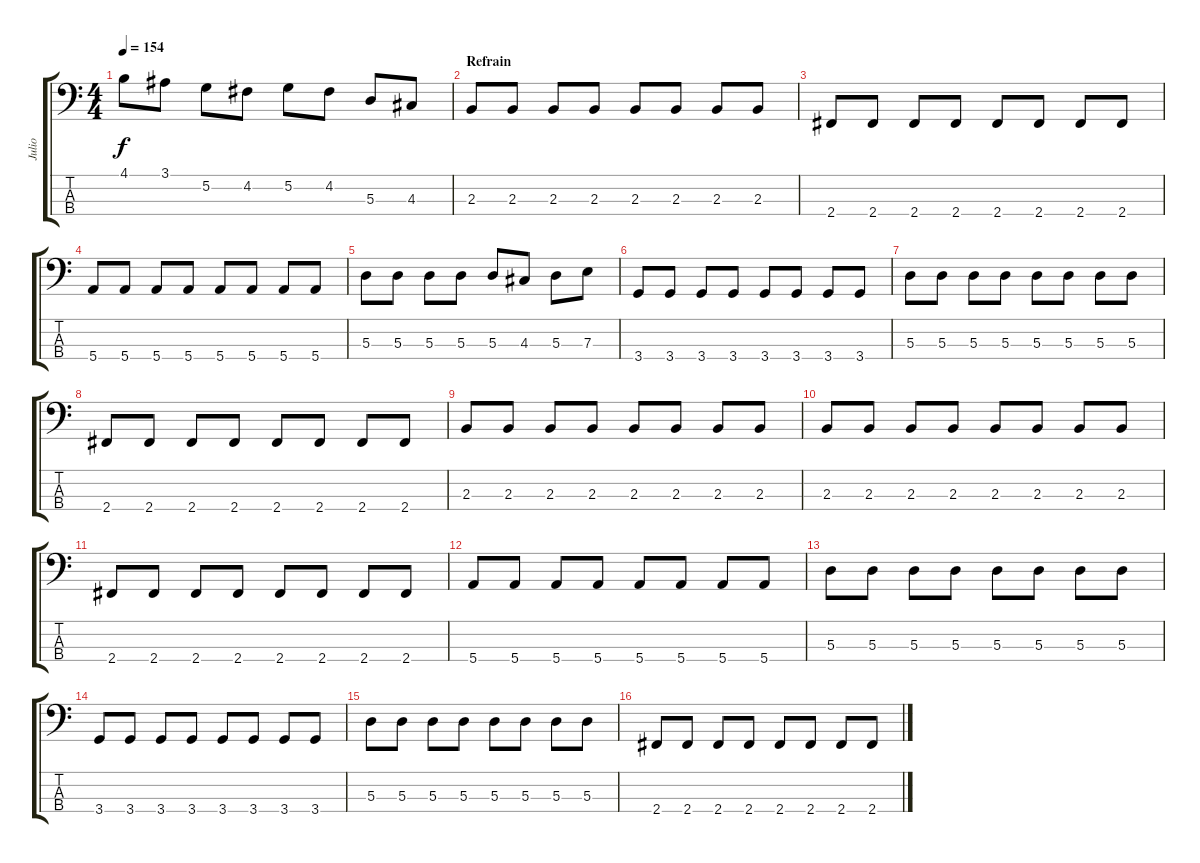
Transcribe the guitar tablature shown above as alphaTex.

\track ("Julio" "Julio") {instrument electricbassfinger}
\staff {score tabs}
\tuning (G2 D2 A1 E1) {hide}
\ts (4 4)
\tempo 154
\clef f4
\ks c
4.1.8{dy f} 3.1.8 5.2.8 4.2.8 5.2.8 4.2.8 5.3.8 4.3.8 |
\section ("" "Refrain")
2.3.8{volume 16} 2.3.8 2.3.8 2.3.8 2.3.8 2.3.8 2.3.8 2.3.8 |
2.4.8 2.4.8 2.4.8 2.4.8 2.4.8 2.4.8 2.4.8 2.4.8 |
5.4.8 5.4.8 5.4.8 5.4.8 5.4.8 5.4.8 5.4.8 5.4.8 |
5.3.8 5.3.8 5.3.8 5.3.8 5.3.8 4.3.8 5.3.8 7.3.8 |
3.4.8 3.4.8 3.4.8 3.4.8 3.4.8 3.4.8 3.4.8 3.4.8 |
5.3.8 5.3.8 5.3.8 5.3.8 5.3.8 5.3.8 5.3.8 5.3.8 |
2.4.8 2.4.8 2.4.8 2.4.8 2.4.8 2.4.8 2.4.8 2.4.8 |
2.3.8 2.3.8 2.3.8 2.3.8 2.3.8 2.3.8 2.3.8 2.3.8 |
2.3.8 2.3.8 2.3.8 2.3.8 2.3.8 2.3.8 2.3.8 2.3.8 |
2.4.8 2.4.8 2.4.8 2.4.8 2.4.8 2.4.8 2.4.8 2.4.8 |
5.4.8 5.4.8 5.4.8 5.4.8 5.4.8 5.4.8 5.4.8 5.4.8 |
5.3.8 5.3.8 5.3.8 5.3.8 5.3.8 5.3.8 5.3.8 5.3.8 |
3.4.8 3.4.8 3.4.8 3.4.8 3.4.8 3.4.8 3.4.8 3.4.8 |
5.3.8 5.3.8 5.3.8 5.3.8 5.3.8 5.3.8 5.3.8 5.3.8 |
2.4.8 2.4.8 2.4.8 2.4.8 2.4.8 2.4.8 2.4.8 2.4.8
